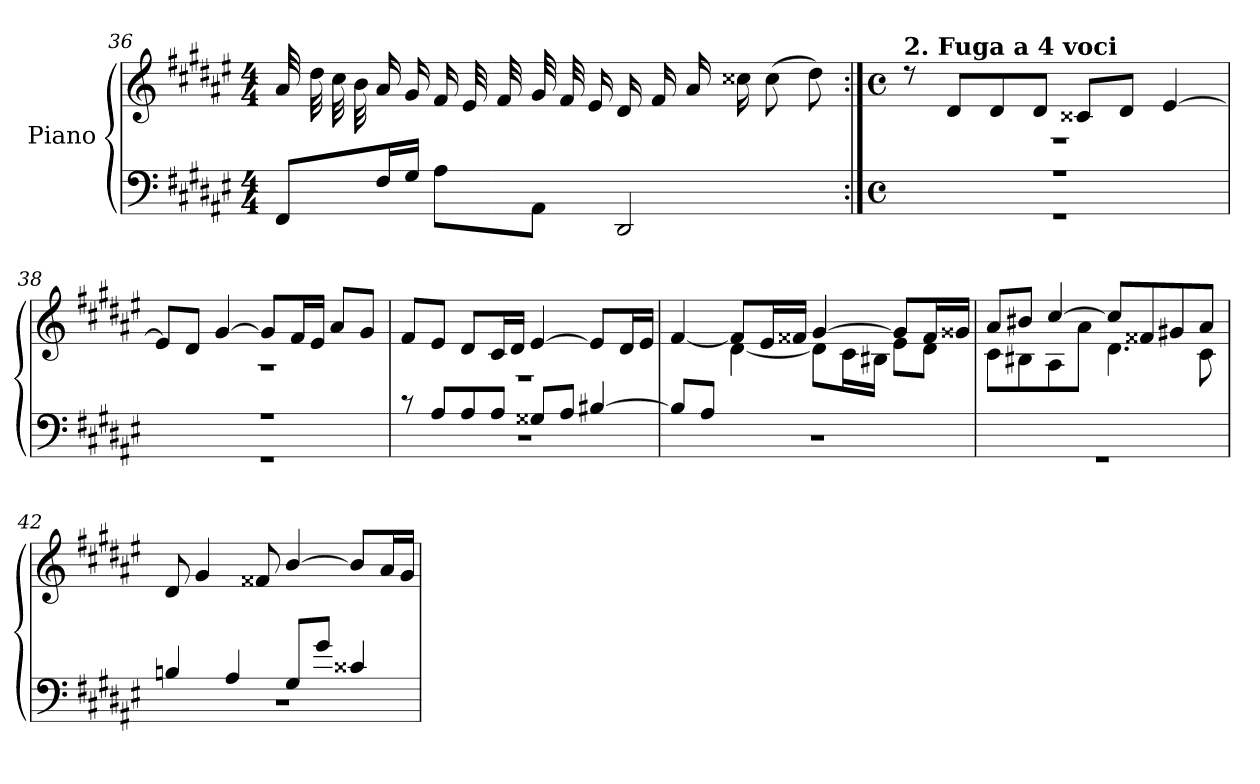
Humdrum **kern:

**kern	**kern
*part1	*part1
*staff2	*staff1
*I"Piano	*
*clefF4	*clefG2
*k[f#c#g#d#a#e#]	*k[f#c#g#d#a#e#]
*F#:	*F#:
*M4/4	*M4/4
=36	=36
8FF#L	32a#LLL
.	32dd#
.	32cc#
.	32b
16F#L	16a#
16G#JJ	16g#JJ
8A#L	16f#LL
.	32e#L
.	32f#
8AA#J	32g#
.	32f#
.	16e#JJ
2DD#	16d#LL
.	16f#
.	16a#
.	16cc##XJJ
.	(>8cc##L
.	8dd#J)
!!LO:LB:g=z
=37:|!	=37:|!
*M4/4	*M4/4
*met(c)	*met(c)
*^	*^
!	!	!LO:TX:a:B:t=2. Fuga a 4 voci	!
1r	1r	8r	1r
.	.	8d#/L	.
.	.	8d#/	.
.	.	8d#/J	.
.	.	8c##XL	.
.	.	8d#J	.
.	.	[4e#/	.
=38	=38	=38	=38
1r	1r	8e#L]	1r
.	.	8d#J	.
.	.	[4g#/	.
.	.	8g#L]	.
.	.	16f#L	.
.	.	16e#JJ	.
.	.	8a#/L	.
.	.	8g#/J	.
=39	=39	=39	=39
8r	1r	8f#/L	1r
8A#L	.	8e#/J	.
8A#	.	8d#/L	.
8A#J	.	16c#/L	.
.	.	16d#/JJ	.
8G##X/L	.	[4e#/	.
8A#/J	.	.	.
[4B#X/	.	8e#L]	.
.	.	16d#L	.
.	.	16e#JJ	.
!!LO:LB:g=z	!!
=40	=40	=40	=40
8B#/L]	1r	[4f#/	4ryy
8A#/J	.	.	.
4ryy	.	8f#L]	[4d#\
.	.	16e#L	.
.	.	16f##XJJ	.
2ryy	.	[4g#/	8d#\L]
.	.	.	16c#\L
.	.	.	16B#X\JJ
.	.	8g#L]	8e#\L
.	.	16f##L	8d#\J
.	.	16g##XJJ	.
=41	=41	=41	=41
1ryy	1r	8a#/L	8c#L
.	.	8b#X/J	8B#X
.	.	[4cc#/	8A#
.	.	.	8a#J
.	.	8cc#L]	4.d#\
.	.	8f##X	.
.	.	8g#X	.
.	.	8a#J	8c#\
=42	=42	=42	=42
4Bn/	1r	8d#/	1ryy
.	.	4g#/	.
4A#/	.	.	.
.	.	8f##X/	.
8G#L	.	[4b/	.
8g#J	.	.	.
4c##X/	.	8bL]	.
.	.	16a#L	.
.	.	16g#JJ	.
*v	*v	*	*
*	*v	*v
=	=
*-	*-
